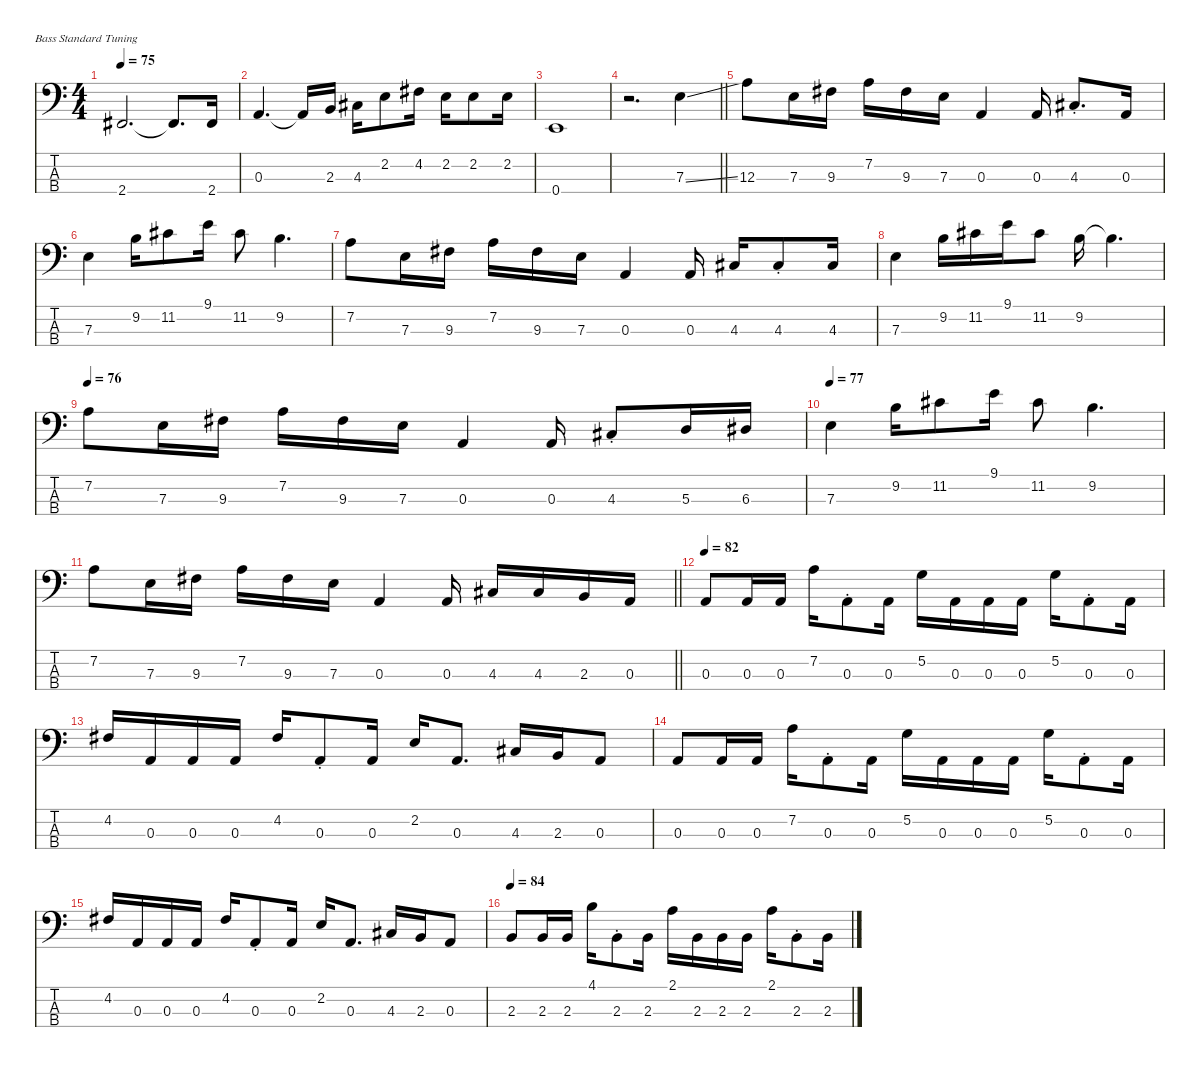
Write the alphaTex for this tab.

\defaultSystemsLayout 4
\hideDynamics
\bracketExtendMode nobrackets
\singleTrackTrackNamePolicy hidden
\multiTrackTrackNamePolicy hidden
\firstSystemTrackNameMode fullname
\firstSystemTrackNameOrientation horizontal
\otherSystemsTrackNameOrientation horizontal
\track ("John Paul Jones (Bass)" "el.bs.") {defaultSystemsLayout 4 instrument electricbassfinger}
\staff {score tabs}
\tuning (G2 D2 A1 E1)
\ts (4 4)
\tempo 75
\clef f4
\ks c
2.4{acc #}.2{d dy f beam Up} 2.4{t acc #}.8{d beam Up} 2.4{acc #}.16{beam Up} |
0.3.4{d beam Up} 0.3{t}.16{beam Up} 2.3.16{beam Up} 4.3{acc #}.16{beam Down} 2.2.8{beam Down} 4.2{acc #}.16{beam Down} 2.2.16{beam Down} 2.2.8{beam Down} 2.2.16{beam Down} |
0.4.1{beam Up} |
\barLineRight lightlight
r.2{d beam Down} 7.3{ss}.4{beam Down} |
12.3.8{beam Down} 7.3.16{beam Down} 9.3{acc #}.16{beam Down} 7.2.16{beam Down} 9.3{acc #}.16{beam Down} 7.3.16{beam Down} 0.3.4{beam Up} 0.3.16{beam Up} 4.3{st acc #}.8{d beam Up} 0.3.16{beam Up} |
7.3.4{beam Down} 9.2.16{beam Down} 11.2{acc #}.8{beam Down} 9.1.16{beam Down} 11.2{acc #}.8{beam Down} 9.2.4{d beam Down} |
7.2.8{beam Down} 7.3.16{beam Down} 9.3{acc #}.16{beam Down} 7.2.16{beam Down} 9.3{acc #}.16{beam Down} 7.3.16{beam Down} 0.3.4{beam Up} 0.3.16{beam Up} 4.3{acc #}.16{beam Up} 4.3{st acc #}.8{beam Up} 4.3{acc #}.16{beam Up} |
7.3.4{beam Down} 9.2.16{beam Down} 11.2{acc #}.16{beam Down} 9.1.16{beam Down} 11.2{acc #}.8{beam Down} 9.2.16{beam Down} 9.2{t}.4{d beam Down} |
\tempo 76
7.2.8{beam Down} 7.3.16{beam Down} 9.3{acc #}.16{beam Down} 7.2.16{beam Down} 9.3{acc #}.16{beam Down} 7.3.16{beam Down} 0.3.4{beam Up} 0.3.16{beam Up} 4.3{st acc #}.8{beam Up} 5.3.16{beam Up} 6.3{acc #}.16{beam Up} |
\tempo 77
7.3.4{beam Down} 9.2.16{beam Down} 11.2{acc #}.8{beam Down} 9.1.16{beam Down} 11.2{acc #}.8{beam Down} 9.2.4{d beam Down} |
\barLineRight lightlight
7.2.8{beam Down} 7.3.16{beam Down} 9.3{acc #}.16{beam Down} 7.2.16{beam Down} 9.3{acc #}.16{beam Down} 7.3.16{beam Down} 0.3.4{beam Up} 0.3.16{beam Up} 4.3{acc #}.16{beam Up} 4.3{acc #}.16{beam Up} 2.3.16{beam Up} 0.3.16{beam Up} |
\tempo 82
0.3.8{beam Up} 0.3.16{beam Up} 0.3.16{beam Up} 7.2.16{beam Down} 0.3{st}.8{beam Down} 0.3.16{beam Down} 5.2.16{beam Down} 0.3.16{beam Down} 0.3.16{beam Down} 0.3.16{beam Down} 5.2.16{beam Down} 0.3{st}.8{beam Down} 0.3.16{beam Down} |
4.2{acc #}.16{beam Up} 0.3.16{beam Up} 0.3.16{beam Up} 0.3.16{beam Up} 4.2{acc #}.16{beam Up} 0.3{st}.8{beam Up} 0.3.16{beam Up} 2.2.16{beam Up} 0.3.8{d beam Up} 4.3{acc #}.16{beam Up} 2.3.16{beam Up} 0.3.8{beam Up} |
0.3.8{beam Up} 0.3.16{beam Up} 0.3.16{beam Up} 7.2.16{beam Down} 0.3{st}.8{beam Down} 0.3.16{beam Down} 5.2.16{beam Down} 0.3.16{beam Down} 0.3.16{beam Down} 0.3.16{beam Down} 5.2.16{beam Down} 0.3{st}.8{beam Down} 0.3.16{beam Down} |
4.2{acc #}.16{beam Up} 0.3.16{beam Up} 0.3.16{beam Up} 0.3.16{beam Up} 4.2{acc #}.16{beam Up} 0.3{st}.8{beam Up} 0.3.16{beam Up} 2.2.16{beam Up} 0.3.8{d beam Up} 4.3{acc #}.16{beam Up} 2.3.16{beam Up} 0.3.8{beam Up} |
\tempo 84
2.3.8{beam Up} 2.3.16{beam Up} 2.3.16{beam Up} 4.1.16{beam Down} 2.3{st}.8{beam Down} 2.3.16{beam Down} 2.1.16{beam Down} 2.3.16{beam Down} 2.3.16{beam Down} 2.3.16{beam Down} 2.1.16{beam Down} 2.3{st}.8{beam Down} 2.3.16{beam Down}
